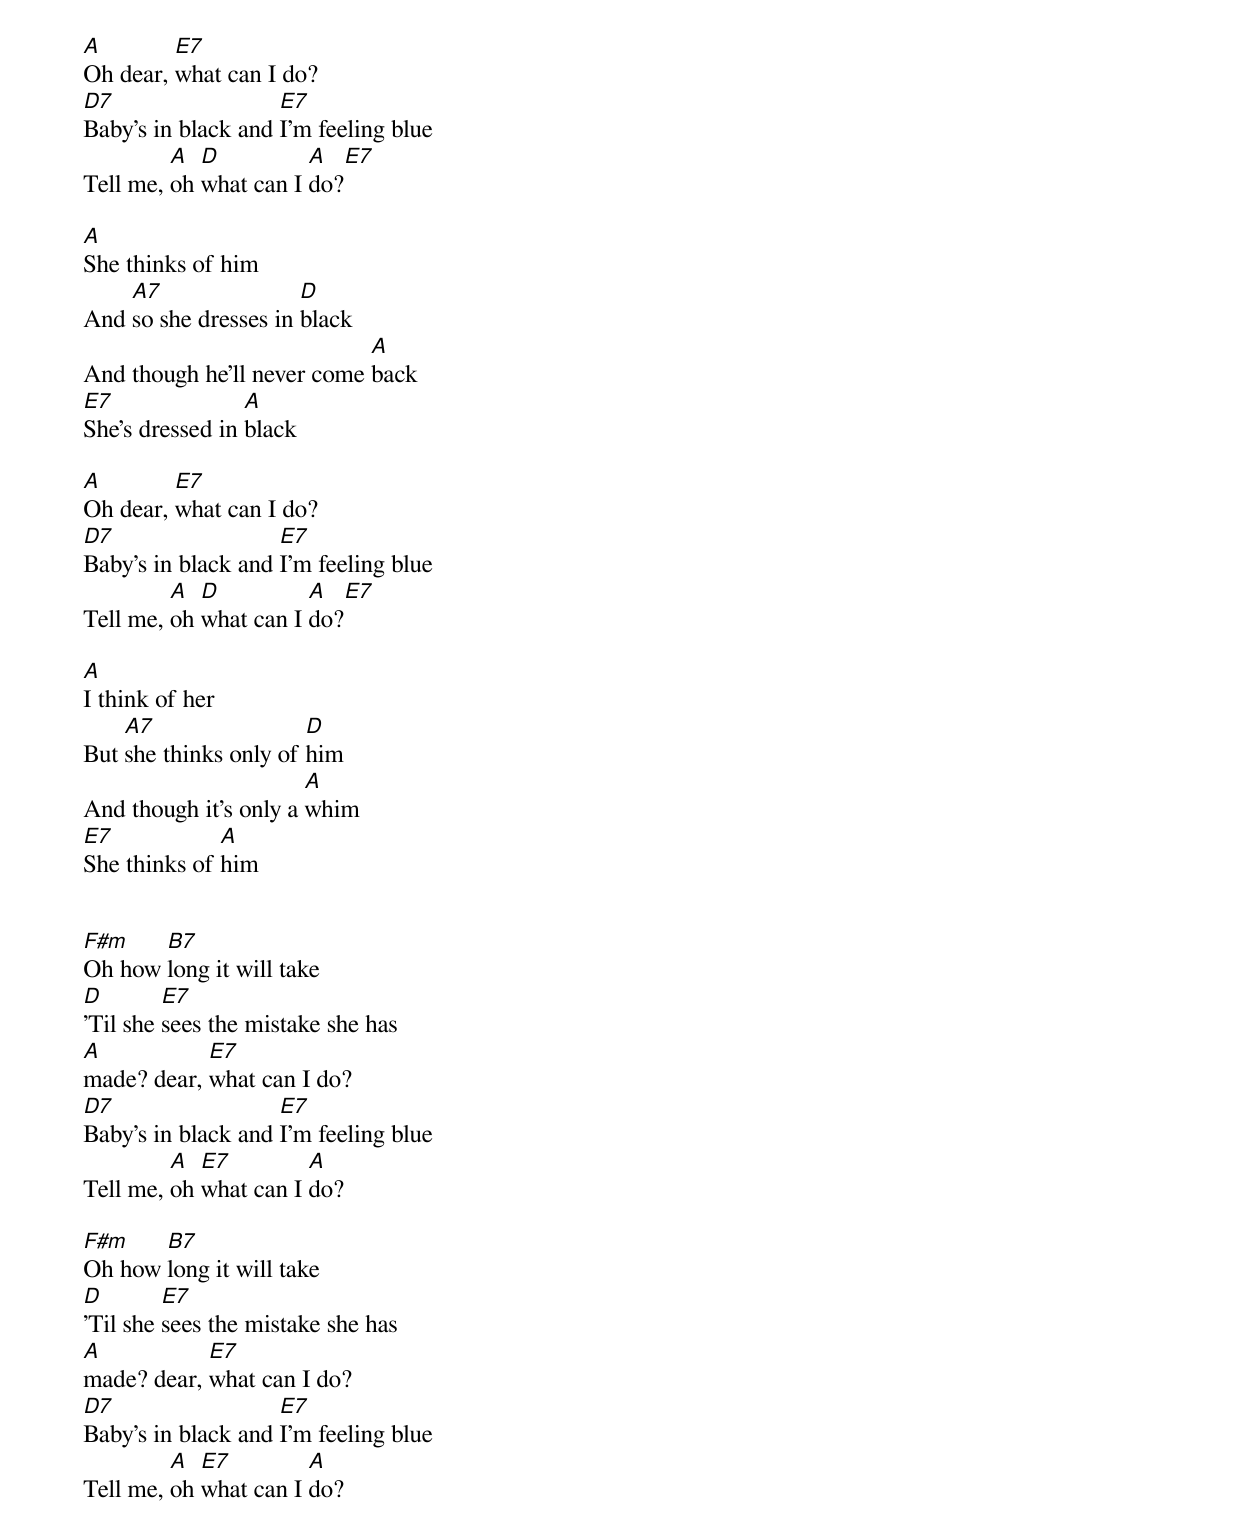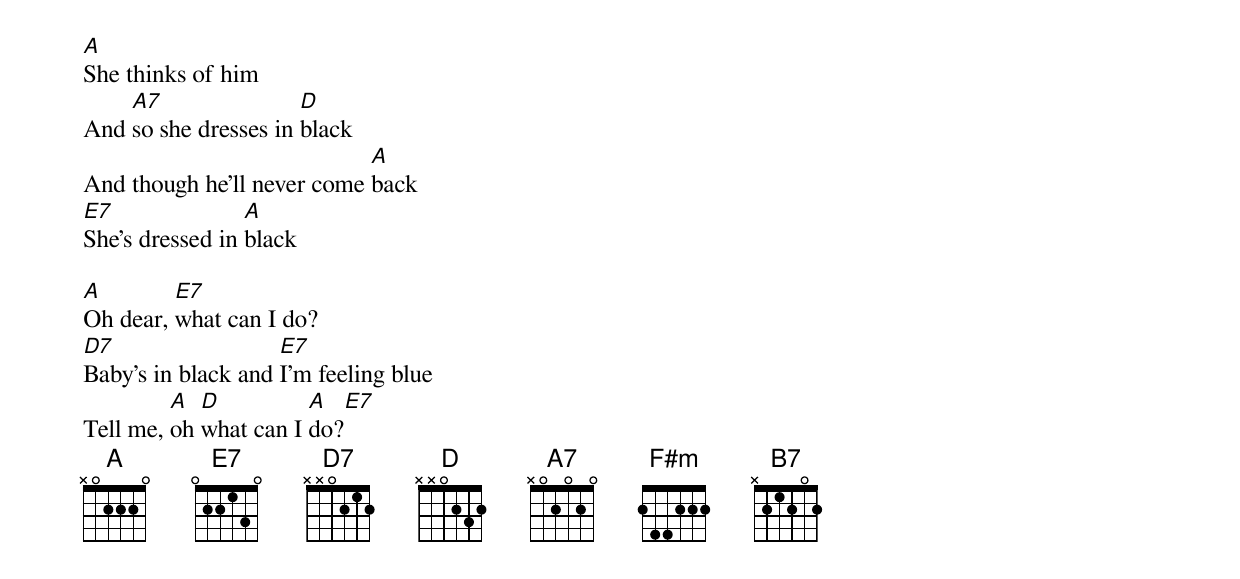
[A]Oh dear, [E7]what can I do?
[D7]Baby's in black and [E7]I'm feeling blue
Tell me, [A]oh [D]what can I [A]do?[E7]

[A]She thinks of him
And [A7]so she dresses in [D]black
And though he'll never come [A]back
[E7]She's dressed in [A]black

[A]Oh dear, [E7]what can I do?
[D7]Baby's in black and [E7]I'm feeling blue
Tell me, [A]oh [D]what can I [A]do?[E7]

[A]I think of her
But [A7]she thinks only of [D]him
And though it's only a [A]whim
[E7]She thinks of [A]him


[F#m]Oh how [B7]long it will take
[D]'Til she [E7]sees the mistake she has
[A]made? dear, [E7]what can I do?
[D7]Baby's in black and [E7]I'm feeling blue
Tell me, [A]oh [E7]what can I [A]do?

[F#m]Oh how [B7]long it will take
[D]'Til she [E7]sees the mistake she has
[A]made? dear, [E7]what can I do?
[D7]Baby's in black and [E7]I'm feeling blue
Tell me, [A]oh [E7]what can I [A]do?

[A]She thinks of him
And [A7]so she dresses in [D]black
And though he'll never come [A]back
[E7]She's dressed in [A]black

[A]Oh dear, [E7]what can I do?
[D7]Baby's in black and [E7]I'm feeling blue
Tell me, [A]oh [D]what can I [A]do?[E7]
